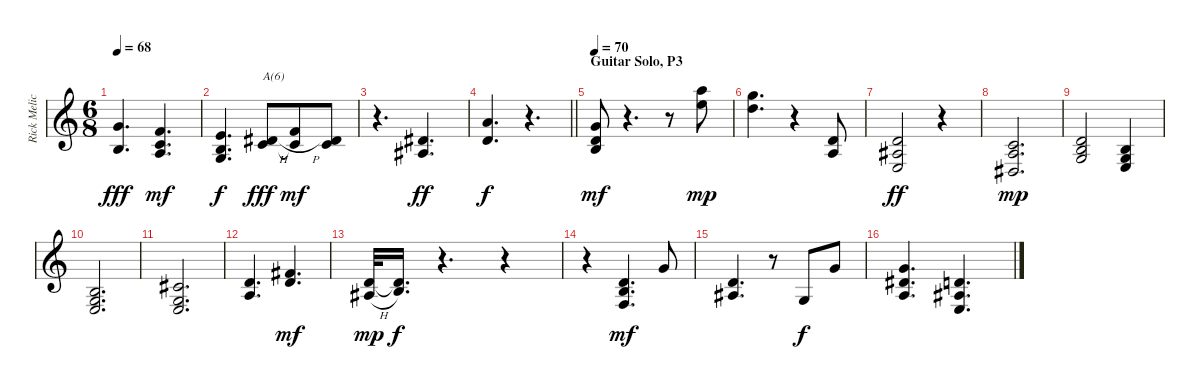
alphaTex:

\track ("Rick Melick right" "Rick Melic") {instrument electricpiano2}
\staff {score}
\tuning (Ab4 Eb4 Bb3 Gb3 Db3 Ab2 Eb2) {hide}
\ts (6 8)
\tempo 68
\clef g2
\ks c
(4.2{t} 5.4).4{d dy fff} (2.2 2.3 3.4).4{d dy mf} |
(1.2 1.3 1.4).4{d dy f} (0.2{h} 2.3).8{txt "A(6)" dy fff} (2.2{h} 2.3{t}).8{dy mf} (0.2 2.3).8 |
r.4{d} (5.3 4.4).4{d dy ff} |
\barLineRight lightlight
(6.2 4.3).4{d dy f} r.4{d} |
\section ("" "Guitar Solo, P3")
\tempo 70
(4.2 4.3 5.4).8{dy mf instrument brightacousticpiano} r.4{d} r.8 (13.1 13.2).8{dy mp} |
(11.1 11.2).4{d} r.4 (13.5 13.6).8 |
(13.5 14.6 13.7).2{dy ff} r.4 |
(11.5 13.6 12.7).2{d dy mp} |
(8.4 10.5 11.6).2 (10.5 11.6 13.7).4 |
(10.5 11.6 13.7).2{d} |
(12.5 11.6 13.7).2{d} |
(13.5 13.6).4{d} (12.4 13.5).4{d dy mf} |
(4.3 4.4{h}).32{dy mp} (4.3{t} 5.4).16{d dy f} r.4{d} r.4 |
r.4 (8.4 10.5 9.6).4{d dy mf} 9.3.8 |
(8.4 9.5).4{d} r.8 6.5.8{dy f} 9.3.8 |
(9.3 9.4 8.5).4{d} (8.4 9.5 8.6).4{d}
